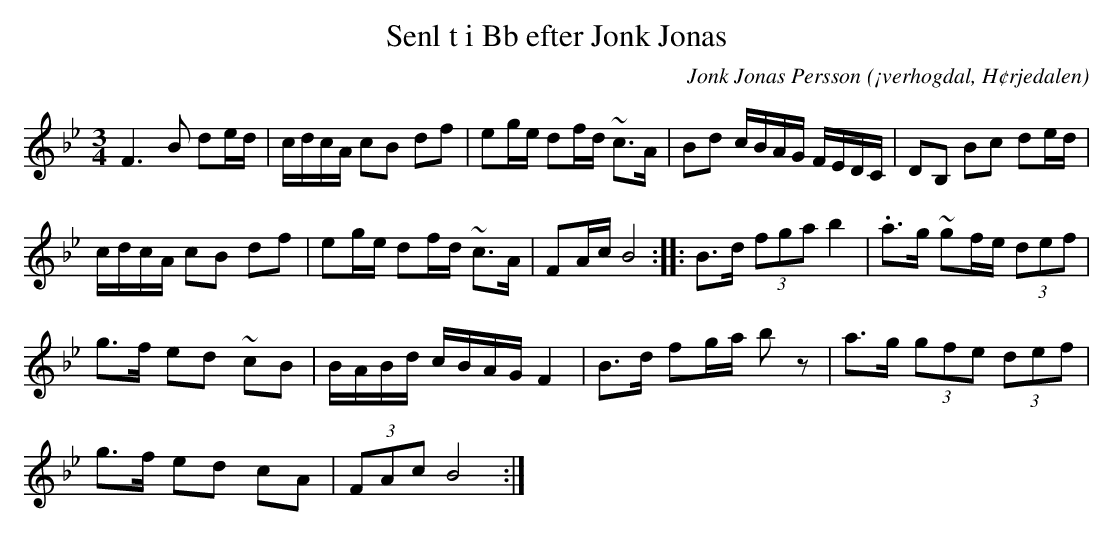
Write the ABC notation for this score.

X:1
T:Senl t i Bb efter Jonk Jonas
O:¡verhogdal, H¢rjedalen
M:3/4
C:Jonk Jonas Persson
K:Bb
F2> B2 de/2d/2 | c/2d/2c/2A/2 cB df | eg/2e/2 df/2d/2 ~c>A | Bd c/2B/2A/2G/2 F/2E/2D/2C/2 | DB, Bc de/2d/2 |
 c/2d/2c/2A/2 cB df | eg/2e/2 df/2d/2 ~c>A | FA/2c/2 B4 :: B>d (3fga b2 | .a>g ~gf/2e/2 (3def |
g>f ed ~cB | B/2A/2B/2d/2 c/2B/2A/2G/2 F2 | B>d fg/2a/2 b z | a>g (3gfe (3def |
g>f ed cA | (3FAc B4 :|
